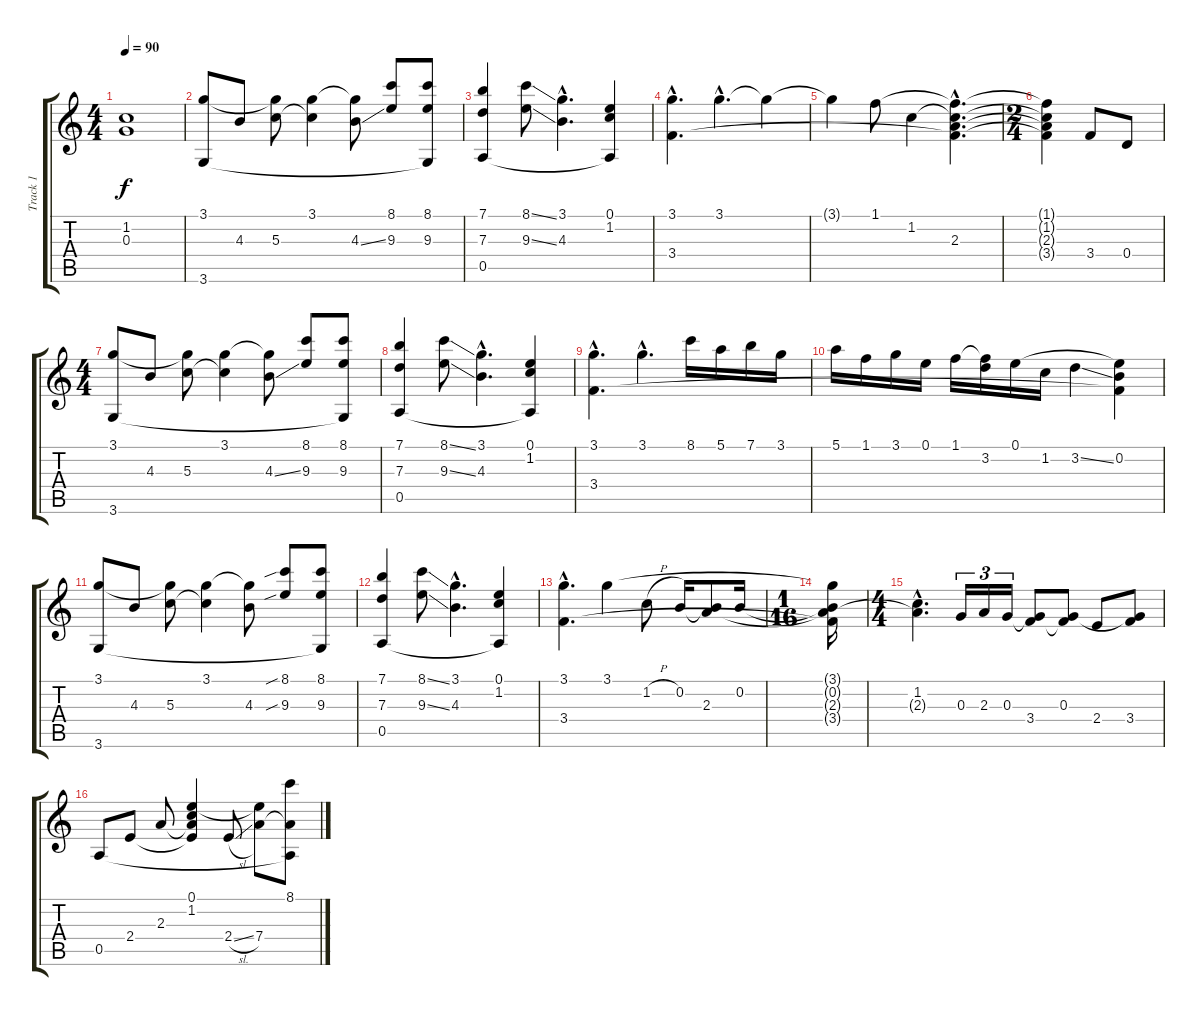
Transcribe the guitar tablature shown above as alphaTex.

\track ("Track 1" "Track 1") {instrument acousticguitarnylon}
\staff {score tabs}
\tuning (E4 B3 G3 D3 A2 E2) {hide}
\ts (4 4)
\tempo 90
\clef g2
\ks c
(1.2{t} 0.3).1{dy f} |
(3.1 3.6).8 4.3.8 (3.1{t} 5.3).8 (3.1 5.3{t}).4 (3.1{t} 4.3{ss}).8 (8.1 9.3).8 (8.1 9.3 3.6{t}).8 |
(7.1 7.3 0.5).4 (8.1{ss} 9.3{ss}).8 (3.1{hac} 4.3{hac}).4{d} (0.1 1.2 0.5{t}).4 |
(3.1{hac} 3.4{hac}).4{d} 3.1{hac}.4{d} 3.1{t}.4 |
3.1{t}.4 1.1.8 1.2.4 (1.1{hac t} 1.2{hac t} 2.3{hac} 3.4{hac t}).4{d} |
\ts (2 4)
(1.1{t} 1.2{t} 2.3{t} 3.4{t}).4 3.4.8 0.4.8 |
\ts (4 4)
(3.1 3.6).8 4.3.8 (3.1{t} 5.3).8 (3.1 5.3{t}).4 (3.1{t} 4.3{ss}).8 (8.1 9.3).8 (8.1 9.3 3.6{t}).8 |
(7.1 7.3 0.5).4 (8.1{ss} 9.3{ss}).8 (3.1{hac} 4.3{hac}).4{d} (0.1 1.2 0.5{t}).4 |
(3.1{hac} 3.4{hac}).4{d} 3.1{hac}.4{d} 8.1.16 5.1.16 7.1.16 3.1.16 |
5.1.16 1.1.16 3.1.16 0.1.16 1.1.16 (1.1{t} 3.2).16 0.1.16 1.2.16 3.2{ss}.4 (0.1{t} 0.2 3.4{t}).4 |
(3.1 3.6).8 4.3.8 (3.1{t} 5.3).8 (3.1 5.3{t}).4 (3.1{t} 4.3).8 (8.1{sib} 9.3{sib}).8 (8.1 9.3 3.6{t}).8 |
(7.1 7.3 0.5).4 (8.1{ss} 9.3{ss}).8 (3.1{hac} 4.3{hac}).4{d} (0.1 1.2 0.5{t}).4 |
(3.1{hac} 3.4{hac}).4{d} 3.1.4 1.2{h}.8 0.2.16 (0.2{t} 2.3).8 0.2.16 |
\ts (1 16)
(3.1{t} 0.2{t} 2.3{t} 3.4{t}).16 |
\ts (4 4)
(1.2{hac} 2.3{hac t}).4{d} 0.3.16{tu (3 2)} 2.3.16{tu (3 2)} 0.3.16{tu (3 2)} (0.3{t} 3.4).8 (0.3 3.4{t}).8 2.4.8 (0.3{t} 3.4).8 |
0.5.8 2.4.8 2.3.8 (0.1 1.2 2.3{t} 2.4{t}).4 2.4{sl}.8 (0.1{t} 7.4).8 (8.1 7.4{t} 0.5{t}).8
